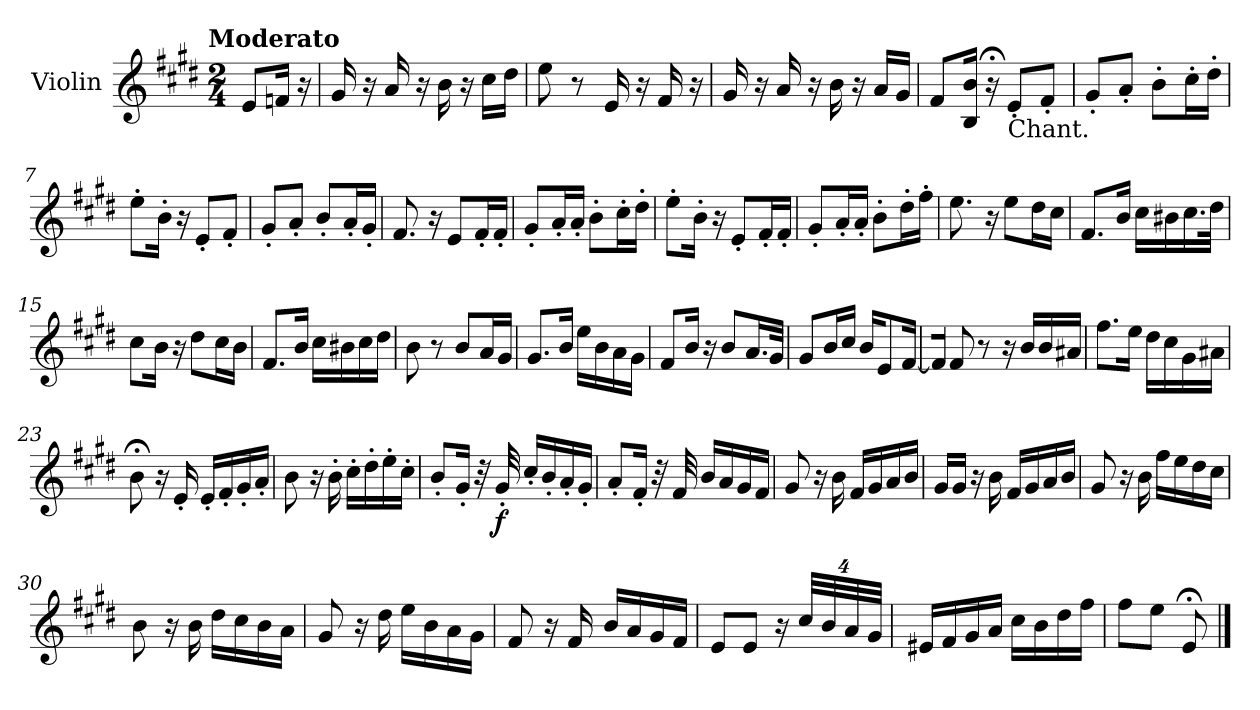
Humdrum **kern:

**kern	**dynam
*part1	*part1
*staff1	*staff1
*I"Violin	*
*I'Vln.	*
*clefG2	*
*k[f#c#g#d#]	*
!!LO:TX:omd:t=Moderato
*M2/4	*
*MM114	*
=1	=1
8e/L	.
16fn/Jk	.
16r	.
=2	=2
16g#/	.
16r	.
16a/	.
16r	.
16b\	.
16r	.
16cc#\LL	.
16dd#\JJ	.
=3	=3
8ee\	.
8r	.
16e/	.
16r	.
16f#/	.
16r	.
=4	=4
16g#/	.
16r	.
16a/	.
16r	.
16b\	.
16r	.
16a/LL	.
16g#/JJ	.
=5	=5
8f#/L	.
16B/ 16b/Jk	.
16r;<	.
!LO:TX:b:t=Chant.	!
8e'/L	.
8f#'/J	.
!!LO:LB:g=z
=6	=6
8g#'/L	.
8a'/J	.
8b'\L	.
16cc#'\L	.
16dd#'\JJ	.
=7	=7
8ee'\L	.
16b'\Jk	.
16r	.
8e'/L	.
8f#'/J	.
=8	=8
8g#'/L	.
8a'/J	.
8b'/L	.
16a'/L	.
16g#'/JJ	.
=9	=9
8.f#/	.
16r	.
8e/L	.
16f#'/L	.
16f#'/JJ	.
=10	=10
8g#'/L	.
16a'/L	.
16a'/JJ	.
8b'\L	.
16cc#'\L	.
16dd#'\JJ	.
=11	=11
8ee'\L	.
16b'\Jk	.
16r	.
8e'/L	.
16f#'/L	.
16f#'/JJ	.
!!LO:LB:g=z
=12	=12
8g#'/L	.
16a'/L	.
16a'/JJ	.
8b'\L	.
16dd#'\L	.
16ff#'\JJ	.
=13	=13
8.ee\	.
16r	.
8ee\L	.
16dd#\L	.
16cc#\JJ	.
=14	=14
8.f#/L	.
16b/Jk	.
16cc#\LL	.
16b#X\	.
16.cc#\	.
32dd#\JJk	.
=15	=15
8cc#\L	.
16b\Jk	.
16r	.
8dd#\L	.
16cc#\L	.
16b\JJ	.
=16	=16
8.f#/L	.
16b/Jk	.
16cc#\LL	.
16b#X\	.
16cc#\	.
16dd#\JJ	.
=17	=17
8b\	.
8r	.
8b/L	.
16a/L	.
16g#/JJ	.
!!LO:LB:g=z
=18	=18
8.g#/L	.
16b/Jk	.
16ee\LL	.
16b\	.
16a\	.
16g#\JJ	.
=19	=19
8f#/L	.
16b/Jk	.
16r	.
8b/L	.
16.a/L	.
32g#/JJk	.
=20	=20
8g#/L	.
16b/L	.
16cc#/JJ	.
16b/KL	.
8e/	.
[16f#/J	.
=21	=21
16f#/J]	.
8f#/	.
8r	.
16r	.
16b/LL	.
16b/	.
16a#X/JJ	.
=22	=22
8.ff#\L	.
16ee\Jk	.
16dd#\LL	.
16cc#\	.
16g#\	.
16a#X\JJ	.
!!LO:LB:g=z
=23	=23
8b;<\	.
16r	.
16e'/	.
16e'/LL	.
16f#'/	.
16g#'/	.
16a'/JJ	.
=24	=24
8b\	.
16r	.
16b'\	.
16cc#'\LL	.
16dd#'\	.
16ee'\	.
16cc#'\JJ	.
=25	=25
8b'/L	.
16g#'/Jk	.
32r	.
!	!LO:DY:b
32g#'/	f
16cc#'/LL	.
16b'/	.
16a'/	.
16g#'/JJ	.
=26	=26
8a'/L	.
16f#'/Jk	.
32r	.
32f#/	.
16b/LL	.
16a/	.
16g#/	.
16f#/JJ	.
=27	=27
8g#/	.
16r	.
16b\	.
16f#/LL	.
16g#/	.
16a/	.
16b/JJ	.
!!LO:LB:g=z
=28	=28
16g#/LL	.
16g#/JJ	.
16r	.
16b\	.
16f#/LL	.
16g#/	.
16a/	.
16b/JJ	.
=29	=29
8g#/	.
16r	.
16b\	.
16ff#\LL	.
16ee\	.
16dd#\	.
16cc#\JJ	.
=30	=30
8b\	.
16r	.
16b\	.
16dd#\LL	.
16cc#\	.
16b\	.
16a\JJ	.
=31	=31
8g#/	.
16r	.
16dd#\	.
16ee\LL	.
16b\	.
16a\	.
16g#\JJ	.
=32	=32
8f#/	.
16r	.
16f#/	.
16b/LL	.
16a/	.
16g#/	.
16f#/JJ	.
!!LO:LB:g=z
=33	=33
8e/L	.
8e/J	.
16r	.
*Xbrackettup	*
64%3cc#/LL	.
64%3b/	.
64%3a/	.
64%3g#/JJ	.
=34	=34
16e#X/LL	.
16f#/	.
16g#/	.
16a/JJ	.
16cc#\LL	.
16b\	.
16dd#\	.
16ff#\JJ	.
=35	=35
8ff#\L	.
8ee\J	.
8e;</	.
==	==
*-	*-
